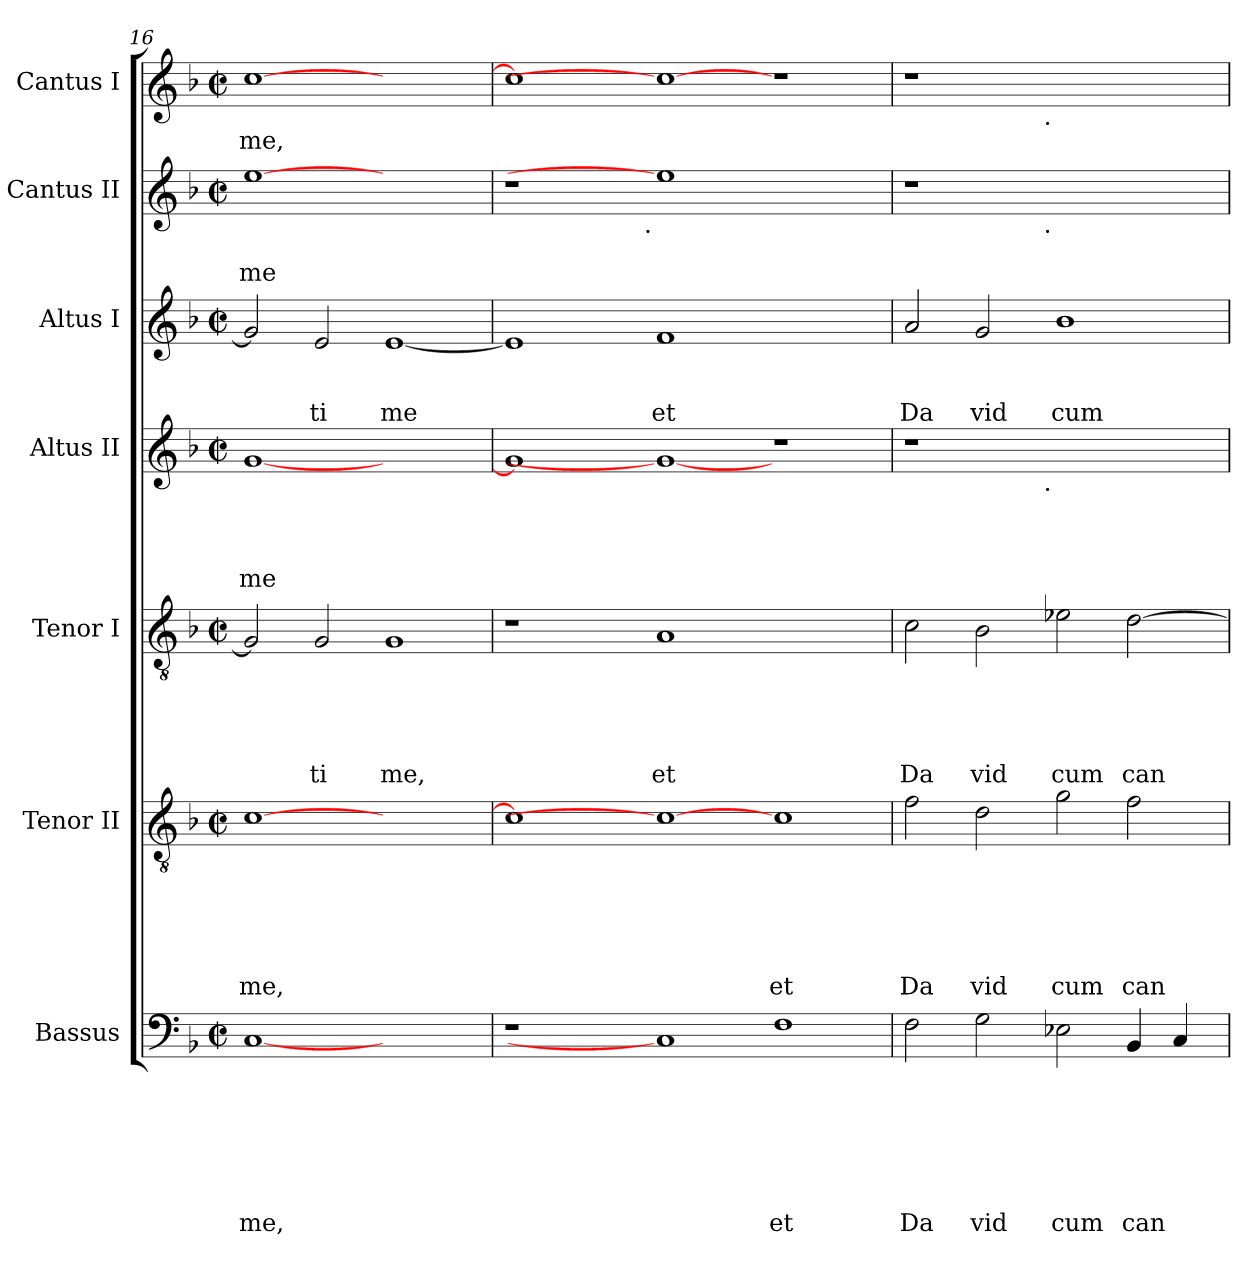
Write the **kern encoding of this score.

**kern	**text	**text	**text	**text	**text	**text	**text	**kern	**text	**text	**text	**text	**text	**text	**kern	**text	**text	**text	**text	**text	**kern	**text	**text	**text	**text	**kern	**text	**text	**text	**kern	**text	**text	**kern	**text
*part7	*part7	*part7	*part7	*part7	*part7	*part7	*part7	*part6	*part6	*part6	*part6	*part6	*part6	*part6	*part5	*part5	*part5	*part5	*part5	*part5	*part4	*part4	*part4	*part4	*part4	*part3	*part3	*part3	*part3	*part2	*part2	*part2	*part1	*part1
*staff7	*staff7	*staff7	*staff7	*staff7	*staff7	*staff7	*staff7	*staff6	*staff6	*staff6	*staff6	*staff6	*staff6	*staff6	*staff5	*staff5	*staff5	*staff5	*staff5	*staff5	*staff4	*staff4	*staff4	*staff4	*staff4	*staff3	*staff3	*staff3	*staff3	*staff2	*staff2	*staff2	*staff1	*staff1
*I"Bassus	*	*	*	*	*	*	*	*I"Tenor II	*	*	*	*	*	*	*I"Tenor I	*	*	*	*	*	*I"Altus II	*	*	*	*	*I"Altus I	*	*	*	*I"Cantus II	*	*	*I"Cantus I	*
*clefF4	*	*	*	*	*	*	*	*clefGv2	*	*	*	*	*	*	*clefGv2	*	*	*	*	*	*clefG2	*	*	*	*	*clefG2	*	*	*	*clefG2	*	*	*clefG2	*
*k[b-]	*	*	*	*	*	*	*	*k[b-]	*	*	*	*	*	*	*k[b-]	*	*	*	*	*	*k[b-]	*	*	*	*	*k[b-]	*	*	*	*k[b-]	*	*	*k[b-]	*
*F:	*	*	*	*	*	*	*	*F:	*	*	*	*	*	*	*F:	*	*	*	*	*	*F:	*	*	*	*	*F:	*	*	*	*F:	*	*	*F:	*
*M2/2	*	*	*	*	*	*	*	*M2/2	*	*	*	*	*	*	*M2/2	*	*	*	*	*	*M2/2	*	*	*	*	*M2/2	*	*	*	*M2/2	*	*	*M2/2	*
*met(c|)	*	*	*	*	*	*	*	*met(c|)	*	*	*	*	*	*	*met(c|)	*	*	*	*	*	*met(c|)	*	*	*	*	*met(c|)	*	*	*	*met(c|)	*	*	*met(c|)	*
=16	=16	=16	=16	=16	=16	=16	=16	=16	=16	=16	=16	=16	=16	=16	=16	=16	=16	=16	=16	=16	=16	=16	=16	=16	=16	=16	=16	=16	=16	=16	=16	=16	=16	=16
!	!	!	!	!	!	!	!LO:LY:b	!	!	!	!	!	!	!LO:LY:b	!	!	!	!	!	!	!	!	!	!	!LO:LY:b	!	!	!	!	!	!	!LO:LY:b	!	!LO:LY:b
[1C	.	.	.	.	.	.	me,	[>1c	.	.	.	.	.	me,	2G/]	.	.	.	.	.	[<1g	.	.	.	me	2g/]	.	.	.	[1ee	.	me	[>1cc	-me,
!	!	!	!	!	!	!	!	!	!	!	!	!	!	!	!	!	!	!	!	!LO:LY:b	!	!	!	!	!	!	!	!	!LO:LY:b	!	!	!	!	!
.	.	.	.	.	.	.	.	.	.	.	.	.	.	.	2G/	.	.	.	.	ti	.	.	.	.	.	2e/	.	.	ti	.	.	.	.	.
!	!	!	!	!	!	!	!	!	!	!	!	!	!	!	!	!	!	!	!	!LO:LY:b	!	!	!	!	!	!	!	!	!LO:LY:b	!	!	!	!	!
1ryy	.	.	.	.	.	.	.	1ryy	.	.	.	.	.	.	1G	.	.	.	.	me,	1ryy	.	.	.	.	[<1e	.	.	me	1ryy	.	.	1ryy	.
=17	=17	=17	=17	=17	=17	=17	=17	=17	=17	=17	=17	=17	=17	=17	=17	=17	=17	=17	=17	=17	=17	=17	=17	=17	=17	=17	=17	=17	=17	=17	=17	=17	=17	=17
*	*	*	*	*	*	*	*	*	*	*	*	*	*	*	*	*	*	*	*	*	*	*	*	*	*	*	*	*	*	*^	*	*	*	*
1r	.	.	.	.	.	.	.	1c]	.	.	.	.	.	.	1r	.	.	.	.	.	1g]	.	.	.	.	1e]	.	.	.	1r	2ryy	.	.	1cc]	.
.	.	.	.	.	.	.	.	.	.	.	.	.	.	.	.	.	.	.	.	.	.	.	.	.	.	.	.	.	.	.	4...ryy	.	.	.	.
!	!	!	!	!	!	!	!	!	!	!	!	!	!	!	!	!	!	!	!	!	!	!	!	!	!	!	!	!	!	!	!LO:TX:b:t=.	!	!	!	!
.	.	.	.	.	.	.	.	.	.	.	.	.	.	.	.	.	.	.	.	.	.	.	.	.	.	.	.	.	.	.	1ryy	.	.	.	.
!	!	!	!	!	!	!	!	!	!	!	!	!	!	!	!	!	!	!	!	!LO:LY:b	!	!	!	!	!	!	!	!	!LO:LY:b	!	!	!	!	!	!
1C]	.	.	.	.	.	.	.	1c_	.	.	.	.	.	.	1A	.	.	.	.	et	1g_	.	.	.	.	1f	.	.	et	1ee]	.	.	.	1cc_	.
.	.	.	.	.	.	.	.	.	.	.	.	.	.	.	.	.	.	.	.	.	.	.	.	.	.	.	.	.	.	.	1ryy	.	.	.	.
!	!	!	!	!	!	!	!LO:LY:b	!	!	!	!	!	!	!LO:LY:b	!	!	!	!	!	!	!	!	!	!	!	!	!	!	!	!	!	!	!	!	!
1F	.	.	.	.	.	.	et	1c	.	.	.	.	.	et	1ryy	.	.	.	.	.	1r	.	.	.	.	1ryy	.	.	.	1ryy	.	.	.	1r	.
.	.	.	.	.	.	.	.	.	.	.	.	.	.	.	.	.	.	.	.	.	.	.	.	.	.	.	.	.	.	.	32ryy	.	.	.	.
=18	=18	=18	=18	=18	=18	=18	=18	=18	=18	=18	=18	=18	=18	=18	=18	=18	=18	=18	=18	=18	=18	=18	=18	=18	=18	=18	=18	=18	=18	=18	=18	=18	=18	=18	=18
!	!	!	!	!	!	!	!LO:LY:b	!	!	!	!	!	!	!LO:LY:b	!	!	!	!	!	!LO:LY:b	!	!	!	!	!	!	!	!	!LO:LY:b	!	!	!	!	!	!
*	*	*	*	*	*	*	*	*	*	*	*	*	*	*	*	*	*	*	*	*	*^	*	*	*	*	*	*	*	*	*	*	*	*	*^	*
2F\	.	.	.	.	.	.	Da	2f\	.	.	.	.	.	Da	2c\	.	.	.	.	Da	1r	2ryy	.	.	.	.	2a/	.	.	Da	1r	2ryy	.	.	1r	2ryy	.
!	!	!	!	!	!	!	!LO:LY:b	!	!	!	!	!	!	!LO:LY:b	!	!	!	!	!	!LO:LY:b	!	!	!	!	!	!	!	!	!	!LO:LY:b	!	!	!	!	!	!	!
2G\	.	.	.	.	.	.	vid	2d\	.	.	.	.	.	vid	2B-\	.	.	.	.	vid	.	4...ryy	.	.	.	.	2g/	.	.	vid	.	4...ryy	.	.	.	4...ryy	.
!	!	!	!	!	!	!	!	!	!	!	!	!	!	!	!	!	!	!	!	!	!	!	!	!	!	!	!	!	!	!	!	!	!	!	!	!LO:TX:b:t=.	!
!	!	!	!	!	!	!	!	!	!	!	!	!	!	!	!	!	!	!	!	!	!	!	!	!	!	!	!	!	!	!	!	!LO:TX:b:t=.	!	!	!	!	!
!	!	!	!	!	!	!	!	!	!	!	!	!	!	!	!	!	!	!	!	!	!	!LO:TX:b:t=.	!	!	!	!	!	!	!	!	!	!	!	!	!	!	!
.	.	.	.	.	.	.	.	.	.	.	.	.	.	.	.	.	.	.	.	.	.	1ryy	.	.	.	.	.	.	.	.	.	1ryy	.	.	.	1ryy	.
!	!	!	!	!	!	!	!LO:LY:b	!	!	!	!	!	!	!LO:LY:b	!	!	!	!	!	!LO:LY:b	!	!	!	!	!	!	!	!	!	!LO:LY:b	!	!	!	!	!	!	!
2E-X\	.	.	.	.	.	.	cum	2g\	.	.	.	.	.	cum	2e-X\	.	.	.	.	cum	1ryy	.	.	.	.	.	1b-	.	.	cum	1ryy	.	.	.	1ryy	.	.
!	!	!	!	!	!	!	!LO:LY:b	!	!	!	!	!	!	!LO:LY:b	!	!	!	!	!	!LO:LY:b	!	!	!	!	!	!	!	!	!	!	!	!	!	!	!	!	!
4BB-/	.	.	.	.	.	.	can	2f\	.	.	.	.	.	can	[<2d\	.	.	.	.	can	.	.	.	.	.	.	.	.	.	.	.	.	.	.	.	.	.
4C/	.	.	.	.	.	.	.	.	.	.	.	.	.	.	.	.	.	.	.	.	.	.	.	.	.	.	.	.	.	.	.	.	.	.	.	.	.
.	.	.	.	.	.	.	.	.	.	.	.	.	.	.	.	.	.	.	.	.	.	32ryy	.	.	.	.	.	.	.	.	.	32ryy	.	.	.	32ryy	.
*	*	*	*	*	*	*	*	*	*	*	*	*	*	*	*	*	*	*	*	*	*	*	*	*	*	*	*	*	*	*	*v	*v	*	*	*	*	*
*	*	*	*	*	*	*	*	*	*	*	*	*	*	*	*	*	*	*	*	*	*v	*v	*	*	*	*	*	*	*	*	*	*	*	*v	*v	*
=	=	=	=	=	=	=	=	=	=	=	=	=	=	=	=	=	=	=	=	=	=	=	=	=	=	=	=	=	=	=	=	=	=	=
*-	*-	*-	*-	*-	*-	*-	*-	*-	*-	*-	*-	*-	*-	*-	*-	*-	*-	*-	*-	*-	*-	*-	*-	*-	*-	*-	*-	*-	*-	*-	*-	*-	*-	*-
